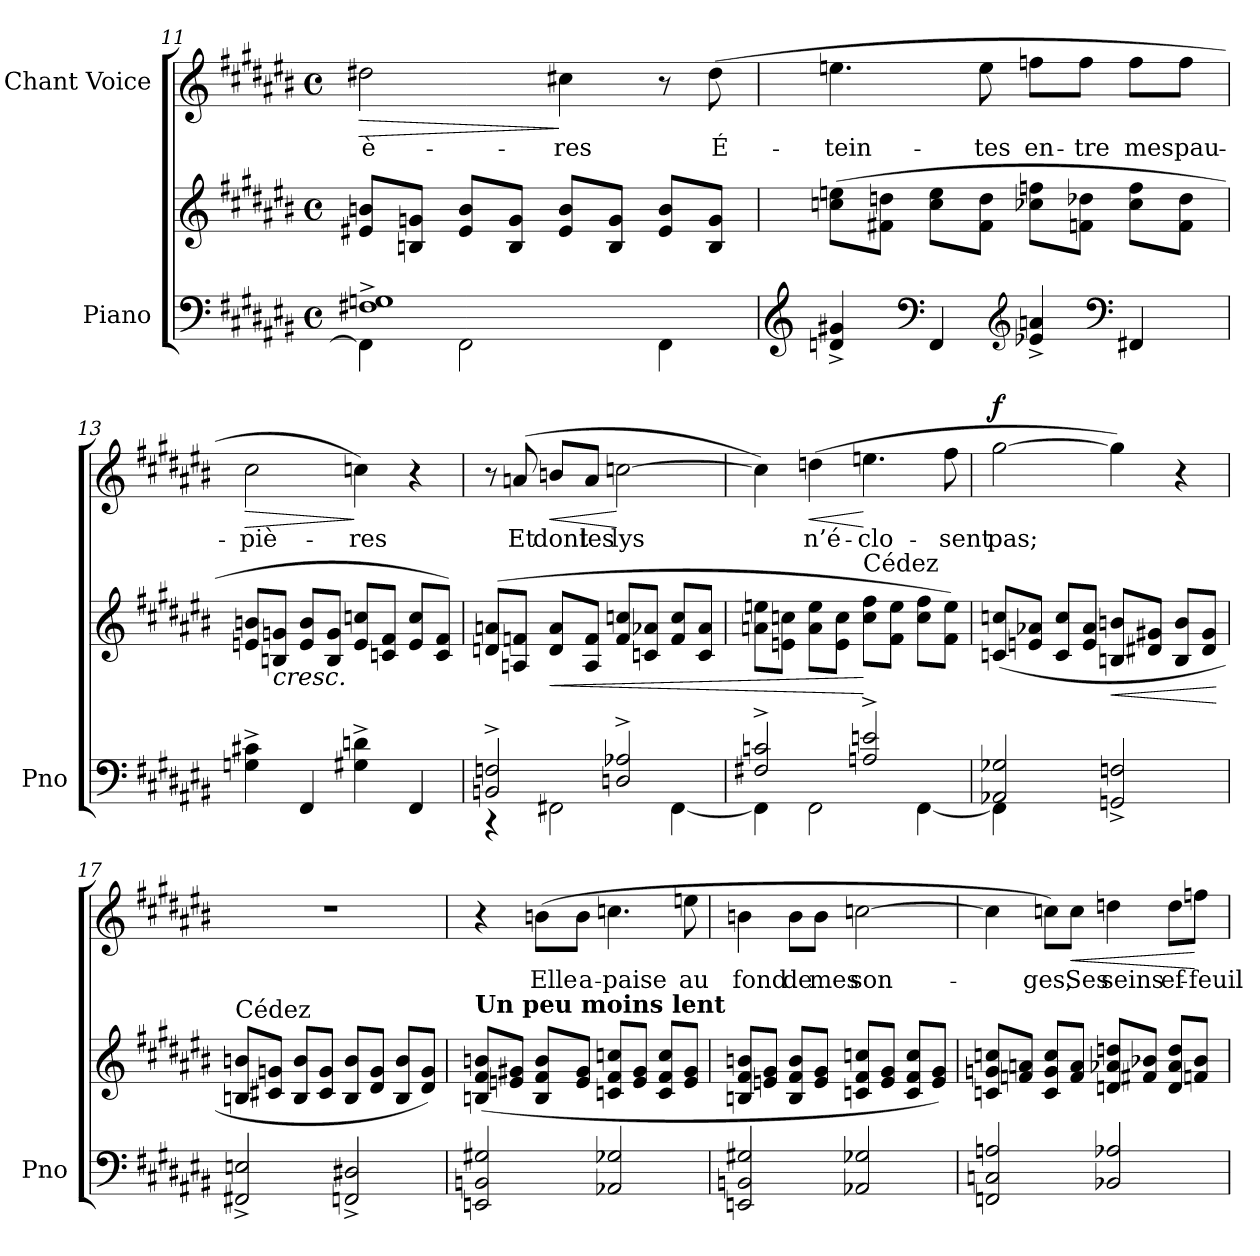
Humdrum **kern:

**kern	**kern	**dynam	**kern	**text	**dynam
*part2	*part2	*part2	*part1	*part1	*part1
*staff3	*staff2	*staff2/3	*staff1	*staff1	*staff1
*I"Piano	*	*	*I"Chant Voice	*	*
*I'Pno	*	*	*	*	*
*clefF4	*clefG2	*	*clefG2	*	*
*k[f#c#g#d#a#e#b#]	*k[f#c#g#d#a#e#b#]	*	*k[f#c#g#d#a#e#b#]	*	*
*M4/4	*M4/4	*	*M4/4	*	*
*met(c)	*met(c)	*	*met(c)	*	*
=11	=11	=11	=11	=11	=11
*^	*	*	*	*	*
!	!	!	!	!	!	!LO:HP:b
1F#X^ 1Gn^	4FF#\]	8e#X/ 8bn/L	.	2dd#X\	-è-	>
.	.	8Bn/ 8gn/J	.	.	.	.
.	2FF#\	8e#/ 8b/L	.	.	.	.
.	.	8B/ 8g/J	.	.	.	.
.	.	8e#/ 8b/L	.	4cc#X\	-res	]
.	.	8B/ 8g/J	.	.	.	.
.	4FF#\	8e#/ 8b/L	.	8r	.	.
.	.	8B/ 8g/J	.	(8dd#\	É-	.
*v	*v	*	*	*	*	*
=12	=12	=12	=12	=12	=12
*clefG2	*	*	*	*	*
4dn/^> 4g#X/^>	(8ccn\ 8een\L	.	4.een\	-tein-	.
.	8f#X\ 8ddn\J	.	.	.	.
*clefF4	*	*	*	*	*
4FF#/	8cc\ 8ee\L	.	.	.	.
.	8f#\ 8dd\J	.	8ee\	-tes	.
*clefG2	*	*	*	*	*
4e-X/^> 4an/^>	8cc-X\ 8ffn\L	.	8ffn\L	en-	.
.	8fn\ 8dd-X\J	.	8ff\J	-tre	.
*clefF4	*	*	*	*	*
4FF#X/	8cc-\ 8ff\L	.	8ff\L	mes	.
.	8f\ 8dd-\J	.	8ff\J	pau-	.
=13	=13	=13	=13	=13	=13
!	!	!	!	!	!LO:HP:b
4Gn\^ 4c#X\^	8en/ 8bn/L	.	2cc#\	-piè-	>
!	!	!LO:HP:b	!	!	!
.	8Bn/ 8gn/J	<	.	.	.
4FF#/	8e/ 8b/L	.	.	.	.
.	8B/ 8g/J	.	.	.	.
4G#X\^ 4dn\^	8e/ 8ccn/L	.	4ccn\)	-res	]
.	8cn/ 8f#/J	.	.	.	.
4FF#/	8e/ 8cc/L	.	4r	.	.
.	8c/ 8f#/J)	.	.	.	.
=14	=14	=14	=14	=14	=14
*^	*	*	*	*	*
2BBn/^ 2Fn/^	4r	(8dn/ 8an/L	.	8r	.	.
.	.	8An/ 8fn/J	.	(8an/	Et	.
!	!	!	!LO:HP:b	!	!	!LO:HP:b
.	2FF#X\	8d/ 8a/L	<	8bn/L	dont	<
.	.	8A/ 8f/J	.	8a/J	les	.
2Dn/^ 2A-X/^	.	8f/ 8ccn/L	.	[2ccn\	lys	[
.	.	8cn/ 8a-X/J	.	.	.	.
.	[4FF#i\	8f/ 8cc/L	.	.	.	.
.	.	8c/ 8a-/J	.	.	.	.
=15	=15	=15	=15	=15	=15	=15
2F#X/^ 2cn/^	4FF#\]	8an\ 8een\L	.	4cc\])	.	.
.	.	8en\ 8ccn\J	.	.	.	.
!	!	!	!	!	!	!LO:HP:b
.	2FF#\	8a\ 8ee\L	.	(4ddn\	n’é-	<
.	.	8e\ 8cc\J	.	.	.	.
!	!	!LO:TX:a:t=Cédez	!	!	!	!
2An/^ 2en/^	.	8cc\ 8ff#\L	[	4.eeni\	-clo-	[
.	.	8f#\ 8ee\J	.	.	.	.
.	[4FF#\	8cc\ 8ff#\L	.	.	.	.
.	.	8f#\ 8ee\J)	.	8ff#\	-sent	.
=16	=16	=16	=16	=16	=16	=16
!	!	!	!LO:DY:b	!	!	!
!	!	!	!LO:DY:n=1:b	!	!	!LO:DY:a
2AA-X/ 2G-X/	4FF#\]	(8cn/ 8ccn/L	f other-dynamics	[2gg#\	pas;	f
.	.	8en/ 8a-X/J	.	.	.	.
.	4ryy	8c/ 8cc/L	.	.	.	.
.	.	8e/ 8a-/J	.	.	.	.
!	!	!	!LO:HP:b	!	!	!
2GGn/^< 2Fn/^<	2ryy	8Bn/ 8bn/L	<	4gg#\])	.	.
.	.	8d#X/ 8g#X/J	.	.	.	.
.	.	8B/ 8b/L	.	4r	.	.
.	.	8d#/ 8g#/J	.	.	.	.
*v	*v	*	*	*	*	*
.	.	[	.	.	.
=17	=17	=17	=17	=17	=17
!	!LO:TX:a:t=Cédez	!	!	!	!
2FF#X/^ 2En/^	8Bn/ 8bn/L	.	1r	.	.
.	8c#X/ 8gn/J	.	.	.	.
.	8B/ 8b/L	.	.	.	.
.	8c#/ 8g/J	.	.	.	.
2FFn/^ 2D#X/^	8B/ 8b/L	.	.	.	.
.	8d#/ 8g/J	.	.	.	.
.	8B/ 8b/L	.	.	.	.
.	8d#/ 8g/J)	.	.	.	.
=18	=18	=18	=18	=18	=18
!	!LO:TX:a:B:t=Un peu moins lent	!	!	!	!
2EEn/ 2BBn/ 2G#X/	(8Bn/ 8f#/ 8bn/L	.	4r	.	.
.	8en/ 8g#X/J	.	.	.	.
!	!	!	!	!	!LO:DY:a
!	!	!	!	!	!LO:DY:n=1:a
.	8B/ 8f#/ 8b/L	.	(8bn\L	Elle	p other-dynamics
.	8e/ 8g#/J	.	8b\J	a-	.
2AA-X/ 2G-X/	8cn/ 8f#/ 8ccn/L	.	4.ccn\	-paise	.
.	8e/ 8g#/J	.	.	.	.
.	8c/ 8f#/ 8cc/L	.	.	.	.
.	8e/ 8g#/J	.	8een\	au	.
=19	=19	=19	=19	=19	=19
2EEn/ 2BBn/ 2G#X/	8Bn/ 8f#/ 8bn/L	.	4bn\	fond	.
.	8en/ 8g#/J	.	.	.	.
.	8B/ 8f#/ 8b/L	.	8b\L	de	.
.	8e/ 8g#/J	.	8b\J	mes	.
2AA-X/ 2G-X/	8cn/ 8f#/ 8ccn/L	.	[2ccn\	son-	.
.	8e/ 8g#/J	.	.	.	.
.	8c/ 8f#/ 8cc/L	.	.	.	.
.	8e/ 8g#/J)	.	.	.	.
=20	=20	=20	=20	=20	=20
2FFn/ 2Cn/ 2An/	8cn/ 8gn/ 8ccn/L	.	4cc\]	.	.
.	8fn/ 8an/J	.	.	.	.
.	8c/ 8g/ 8cc/L	.	8ccn\L)	-ges,	.
!	!	!	!	!	!LO:HP:b
.	8f/ 8a/J	.	8cc\J	Ses	<
2BB-X/ 2A-X/	8dn/ 8a-X/ 8ddn/L	.	4ddn\	seins	.
.	8f#X/ 8b-X/J	.	.	.	.
.	8d/ 8a-/ 8dd/L	[	8dd\L	ef-	.
.	8fn/ 8b-/J	.	8ffn\J	-feuil-	[
=	=	=	=	=	=
*-	*-	*-	*-	*-	*-
